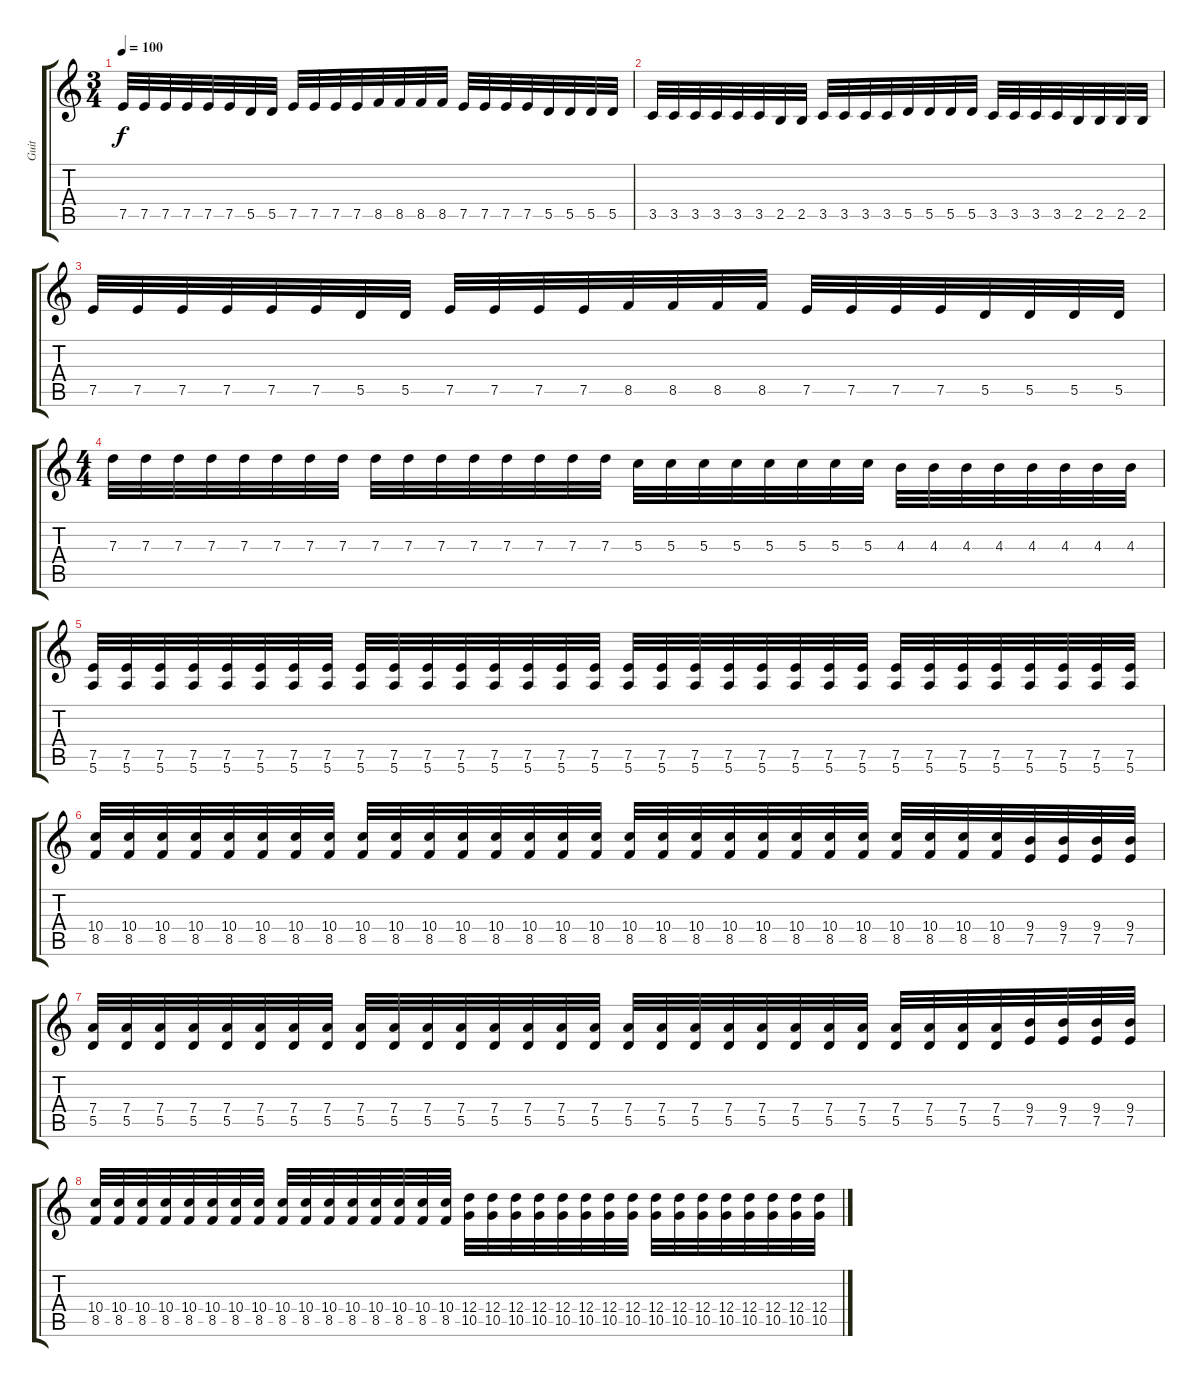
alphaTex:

\track ("Guit" "Guit") {instrument distortionguitar}
\staff {score tabs}
\tuning (E4 B3 G3 D3 A2 E2) {hide}
\ts (3 4)
\tempo 100
\clef g2
\ks c
7.5.32{dy f} 7.5.32 7.5.32 7.5.32 7.5.32 7.5.32 5.5.32 5.5.32 7.5.32 7.5.32 7.5.32 7.5.32 8.5.32 8.5.32 8.5.32 8.5.32 7.5.32 7.5.32 7.5.32 7.5.32 5.5.32 5.5.32 5.5.32 5.5.32 |
3.5.32 3.5.32 3.5.32 3.5.32 3.5.32 3.5.32 2.5.32 2.5.32 3.5.32 3.5.32 3.5.32 3.5.32 5.5.32 5.5.32 5.5.32 5.5.32 3.5.32 3.5.32 3.5.32 3.5.32 2.5.32 2.5.32 2.5.32 2.5.32 |
7.5.32 7.5.32 7.5.32 7.5.32 7.5.32 7.5.32 5.5.32 5.5.32 7.5.32 7.5.32 7.5.32 7.5.32 8.5.32 8.5.32 8.5.32 8.5.32 7.5.32 7.5.32 7.5.32 7.5.32 5.5.32 5.5.32 5.5.32 5.5.32 |
\ts (4 4)
7.3.32 7.3.32 7.3.32 7.3.32 7.3.32 7.3.32 7.3.32 7.3.32 7.3.32 7.3.32 7.3.32 7.3.32 7.3.32 7.3.32 7.3.32 7.3.32 5.3.32 5.3.32 5.3.32 5.3.32 5.3.32 5.3.32 5.3.32 5.3.32 4.3.32 4.3.32 4.3.32 4.3.32 4.3.32 4.3.32 4.3.32 4.3.32 |
(7.5 5.6).32 (7.5 5.6).32 (7.5 5.6).32 (7.5 5.6).32 (7.5 5.6).32 (7.5 5.6).32 (7.5 5.6).32 (7.5 5.6).32 (7.5 5.6).32 (7.5 5.6).32 (7.5 5.6).32 (7.5 5.6).32 (7.5 5.6).32 (7.5 5.6).32 (7.5 5.6).32 (7.5 5.6).32 (7.5 5.6).32 (7.5 5.6).32 (7.5 5.6).32 (7.5 5.6).32 (7.5 5.6).32 (7.5 5.6).32 (7.5 5.6).32 (7.5 5.6).32 (7.5 5.6).32 (7.5 5.6).32 (7.5 5.6).32 (7.5 5.6).32 (7.5 5.6).32 (7.5 5.6).32 (7.5 5.6).32 (7.5 5.6).32 |
(10.4 8.5).32 (10.4 8.5).32 (10.4 8.5).32 (10.4 8.5).32 (10.4 8.5).32 (10.4 8.5).32 (10.4 8.5).32 (10.4 8.5).32 (10.4 8.5).32 (10.4 8.5).32 (10.4 8.5).32 (10.4 8.5).32 (10.4 8.5).32 (10.4 8.5).32 (10.4 8.5).32 (10.4 8.5).32 (10.4 8.5).32 (10.4 8.5).32 (10.4 8.5).32 (10.4 8.5).32 (10.4 8.5).32 (10.4 8.5).32 (10.4 8.5).32 (10.4 8.5).32 (10.4 8.5).32 (10.4 8.5).32 (10.4 8.5).32 (10.4 8.5).32 (9.4 7.5).32 (9.4 7.5).32 (9.4 7.5).32 (9.4 7.5).32 |
(7.4 5.5).32 (7.4 5.5).32 (7.4 5.5).32 (7.4 5.5).32 (7.4 5.5).32 (7.4 5.5).32 (7.4 5.5).32 (7.4 5.5).32 (7.4 5.5).32 (7.4 5.5).32 (7.4 5.5).32 (7.4 5.5).32 (7.4 5.5).32 (7.4 5.5).32 (7.4 5.5).32 (7.4 5.5).32 (7.4 5.5).32 (7.4 5.5).32 (7.4 5.5).32 (7.4 5.5).32 (7.4 5.5).32 (7.4 5.5).32 (7.4 5.5).32 (7.4 5.5).32 (7.4 5.5).32 (7.4 5.5).32 (7.4 5.5).32 (7.4 5.5).32 (9.4 7.5).32 (9.4 7.5).32 (9.4 7.5).32 (9.4 7.5).32 |
(10.4 8.5).32 (10.4 8.5).32 (10.4 8.5).32 (10.4 8.5).32 (10.4 8.5).32 (10.4 8.5).32 (10.4 8.5).32 (10.4 8.5).32 (10.4 8.5).32 (10.4 8.5).32 (10.4 8.5).32 (10.4 8.5).32 (10.4 8.5).32 (10.4 8.5).32 (10.4 8.5).32 (10.4 8.5).32 (12.4 10.5).32 (12.4 10.5).32 (12.4 10.5).32 (12.4 10.5).32 (12.4 10.5).32 (12.4 10.5).32 (12.4 10.5).32 (12.4 10.5).32 (12.4 10.5).32 (12.4 10.5).32 (12.4 10.5).32 (12.4 10.5).32 (12.4 10.5).32 (12.4 10.5).32 (12.4 10.5).32 (12.4 10.5).32
